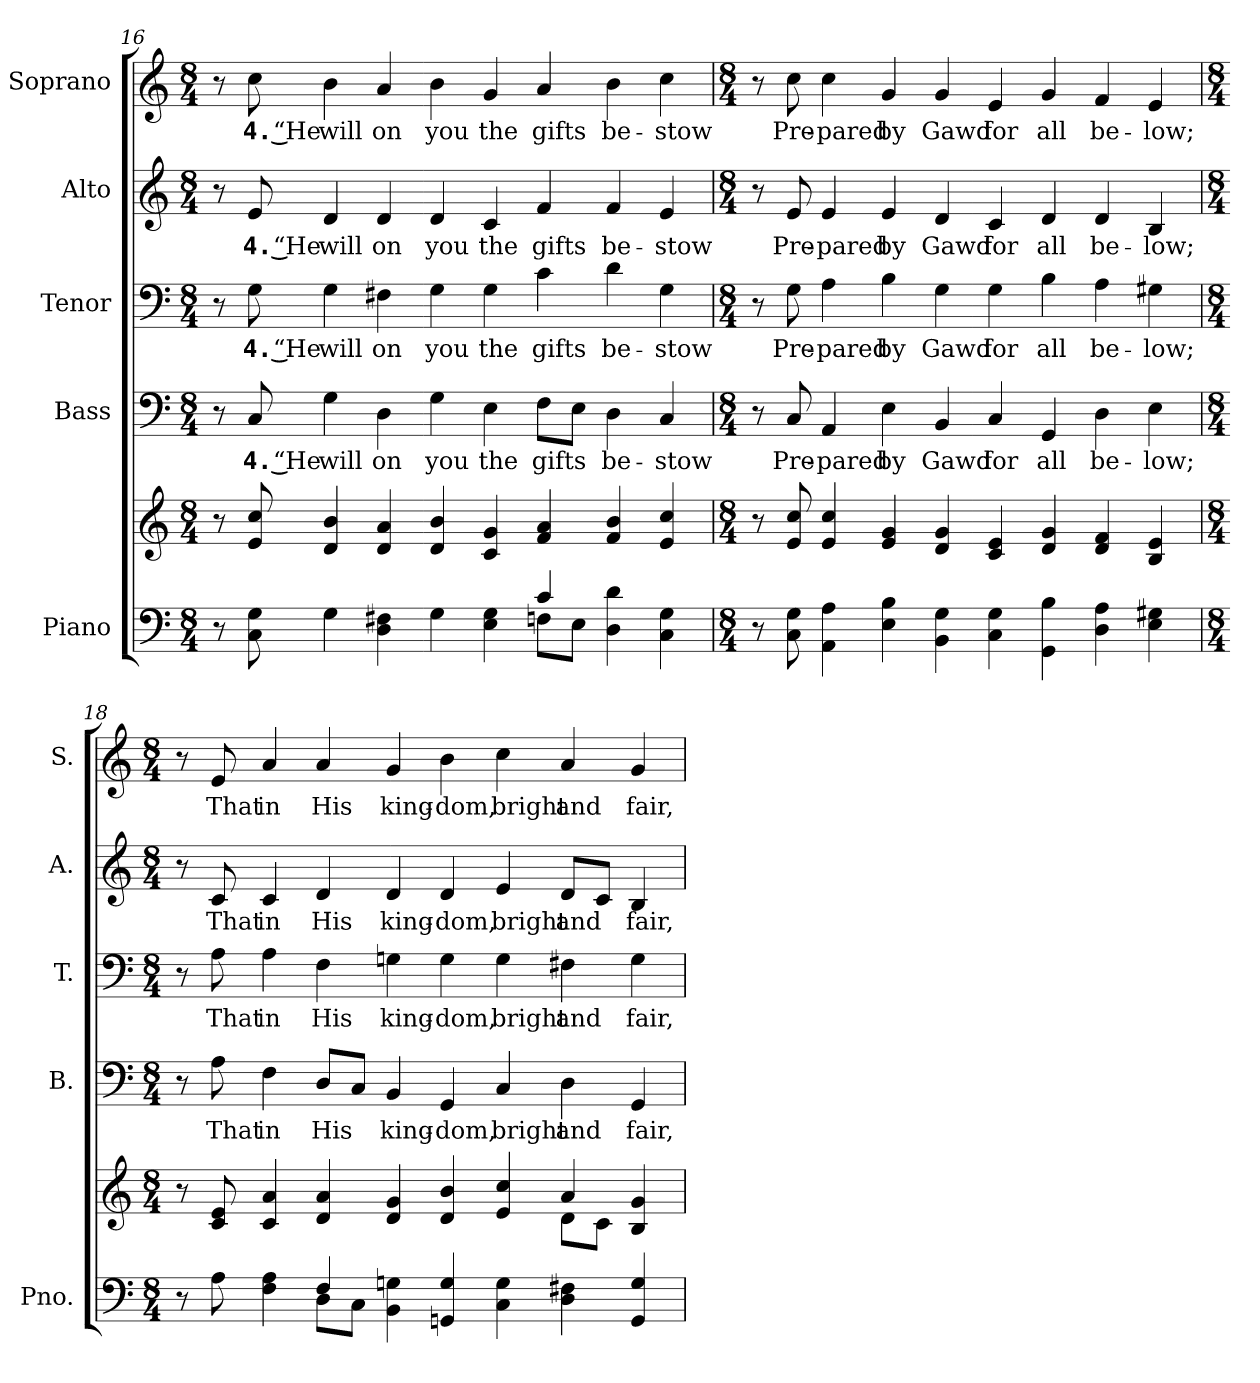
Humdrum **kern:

**kern	**kern	**kern	**text	**kern	**text	**kern	**text	**kern	**text
*part5	*part5	*part4	*part4	*part3	*part3	*part2	*part2	*part1	*part1
*staff6	*staff5	*staff4	*staff4	*staff3	*staff3	*staff2	*staff2	*staff1	*staff1
*I"Piano	*	*I"Bass	*	*I"Tenor	*	*I"Alto	*	*I"Soprano	*
*I'Pno.	*	*I'B.	*	*I'T.	*	*I'A.	*	*I'S.	*
!!LO:PB:g=z
*clefF4	*clefG2	*clefF4	*	*clefF4	*	*clefG2	*	*clefG2	*
*k[]	*k[]	*k[]	*	*k[]	*	*k[]	*	*k[]	*
*C:	*C:	*C:	*	*C:	*	*C:	*	*C:	*
*M8/4	*M8/4	*M8/4	*	*M8/4	*	*M8/4	*	*M8/4	*
=16	=16	=16	=16	=16	=16	=16	=16	=16	=16
*^	*	*	*	*	*	*	*	*	*
8r	1ryy	8r	8r	.	8r	.	8r	.	8r	.
!	!	!	!	!LO:LY:b:color=#000000	!	!	!	!	!	!
!	!	!	!	!	!	!LO:LY:b:color=#000000	!	!	!	!
!	!	!	!	!	!	!	!	!LO:LY:b:color=#000000	!	!
!	!	!	!	!	!	!	!	!	!	!LO:LY:b:color=#000000
8Ci\ 8Gi	.	8ei/ 8cci	8Ci/	4. “He	8Gi\	4. “He	8ei/	4. “He	8cci\	4. “He
!	!	!	!	!LO:LY:b:color=#000000	!	!	!	!	!	!
!	!	!	!	!	!	!LO:LY:b:color=#000000	!	!	!	!
!	!	!	!	!	!	!	!	!LO:LY:b:color=#000000	!	!
!	!	!	!	!	!	!	!	!	!	!LO:LY:b:color=#000000
4Gi\	.	4di/ 4bi	4Gi\	will	4Gi\	will	4di/	will	4bi\	will
!	!	!	!	!LO:LY:b:color=#000000	!	!	!	!	!	!
!	!	!	!	!	!	!LO:LY:b:color=#000000	!	!	!	!
!	!	!	!	!	!	!	!	!LO:LY:b:color=#000000	!	!
!	!	!	!	!	!	!	!	!	!	!LO:LY:b:color=#000000
4Di\ 4F#Xi	.	4di/ 4ai	4Di\	on	4F#Xi\	on	4di/	on	4ai/	on
!	!	!	!	!LO:LY:b:color=#000000	!	!	!	!	!	!
!	!	!	!	!	!	!LO:LY:b:color=#000000	!	!	!	!
!	!	!	!	!	!	!	!	!LO:LY:b:color=#000000	!	!
!	!	!	!	!	!	!	!	!	!	!LO:LY:b:color=#000000
4Gi\	.	4di/ 4bi	4Gi\	you	4Gi\	you	4di/	you	4bi\	you
!	!	!	!	!LO:LY:b:color=#000000	!	!	!	!	!	!
!	!	!	!	!	!	!LO:LY:b:color=#000000	!	!	!	!
!	!	!	!	!	!	!	!	!LO:LY:b:color=#000000	!	!
!	!	!	!	!	!	!	!	!	!	!LO:LY:b:color=#000000
4Ei\ 4Gi	4ryy	4ci/ 4gi	4Ei\	the	4Gi\	the	4ci/	the	4gi/	the
!	!	!	!	!LO:LY:b:color=#000000	!	!	!	!	!	!
!	!	!	!	!	!	!LO:LY:b:color=#000000	!	!	!	!
!	!	!	!	!	!	!	!	!LO:LY:b:color=#000000	!	!
!	!	!	!	!	!	!	!	!	!	!LO:LY:b:color=#000000
4ci/	8Fni\L	4fi/ 4ai	8Fi\L	gifts	4ci\	gifts	4fi/	gifts	4ai/	gifts
.	8Ei\J	.	8Ei\J	.	.	.	.	.	.	.
!	!	!	!	!LO:LY:b:color=#000000	!	!	!	!	!	!
!	!	!	!	!	!	!LO:LY:b:color=#000000	!	!	!	!
!	!	!	!	!	!	!	!	!LO:LY:b:color=#000000	!	!
!	!	!	!	!	!	!	!	!	!	!LO:LY:b:color=#000000
4Di\ 4di	2ryy	4fi/ 4bi	4Di\	be-	4di\	be-	4fi/	be-	4bi\	be-
!	!	!	!	!LO:LY:b:color=#000000	!	!	!	!	!	!
!	!	!	!	!	!	!LO:LY:b:color=#000000	!	!	!	!
!	!	!	!	!	!	!	!	!LO:LY:b:color=#000000	!	!
!	!	!	!	!	!	!	!	!	!	!LO:LY:b:color=#000000
4Ci\ 4Gi	.	4ei/ 4cci	4Ci/	-stow	4Gi\	-stow	4ei/	-stow	4cci\	-stow
*v	*v	*	*	*	*	*	*	*	*	*
!!LO:PB:g=z
=17	=17	=17	=17	=17	=17	=17	=17	=17	=17
*M8/4	*M8/4	*M8/4	*	*M8/4	*	*M8/4	*	*M8/4	*
8r	8r	8r	.	8r	.	8r	.	8r	.
!	!	!	!LO:LY:b:color=#000000	!	!	!	!	!	!
!	!	!	!	!	!LO:LY:b:color=#000000	!	!	!	!
!	!	!	!	!	!	!	!LO:LY:b:color=#000000	!	!
!	!	!	!	!	!	!	!	!	!LO:LY:b:color=#000000
8Ci\ 8Gi	8ei/ 8cci	8Ci/	Pre-	8Gi\	Pre-	8ei/	Pre-	8cci\	Pre-
!	!	!	!LO:LY:b:color=#000000	!	!	!	!	!	!
!	!	!	!	!	!LO:LY:b:color=#000000	!	!	!	!
!	!	!	!	!	!	!	!LO:LY:b:color=#000000	!	!
!	!	!	!	!	!	!	!	!	!LO:LY:b:color=#000000
4AAi\ 4Ai	4ei/ 4cci	4AAi/	-pared	4Ai\	-pared	4ei/	-pared	4cci\	-pared
!	!	!	!LO:LY:b:color=#000000	!	!	!	!	!	!
!	!	!	!	!	!LO:LY:b:color=#000000	!	!	!	!
!	!	!	!	!	!	!	!LO:LY:b:color=#000000	!	!
!	!	!	!	!	!	!	!	!	!LO:LY:b:color=#000000
4Ei\ 4Bi	4ei/ 4gi	4Ei\	by	4Bi\	by	4ei/	by	4gi/	by
!	!	!	!LO:LY:b:color=#000000	!	!	!	!	!	!
!	!	!	!	!	!LO:LY:b:color=#000000	!	!	!	!
!	!	!	!	!	!	!	!LO:LY:b:color=#000000	!	!
!	!	!	!	!	!	!	!	!	!LO:LY:b:color=#000000
4BBi\ 4Gi	4di/ 4gi	4BBi/	Gawd	4Gi\	Gawd	4di/	Gawd	4gi/	Gawd
!	!	!	!LO:LY:b:color=#000000	!	!	!	!	!	!
!	!	!	!	!	!LO:LY:b:color=#000000	!	!	!	!
!	!	!	!	!	!	!	!LO:LY:b:color=#000000	!	!
!	!	!	!	!	!	!	!	!	!LO:LY:b:color=#000000
4Ci\ 4Gi	4ci/ 4ei	4Ci/	for	4Gi\	for	4ci/	for	4ei/	for
!	!	!	!LO:LY:b:color=#000000	!	!	!	!	!	!
!	!	!	!	!	!LO:LY:b:color=#000000	!	!	!	!
!	!	!	!	!	!	!	!LO:LY:b:color=#000000	!	!
!	!	!	!	!	!	!	!	!	!LO:LY:b:color=#000000
4GGi\ 4Bi	4di/ 4gi	4GGi/	all	4Bi\	all	4di/	all	4gi/	all
!	!	!	!LO:LY:b:color=#000000	!	!	!	!	!	!
!	!	!	!	!	!LO:LY:b:color=#000000	!	!	!	!
!	!	!	!	!	!	!	!LO:LY:b:color=#000000	!	!
!	!	!	!	!	!	!	!	!	!LO:LY:b:color=#000000
4Di\ 4Ai	4di/ 4fi	4Di\	be-	4Ai\	be-	4di/	be-	4fi/	be-
!	!	!	!LO:LY:b:color=#000000	!	!	!	!	!	!
!	!	!	!	!	!LO:LY:b:color=#000000	!	!	!	!
!	!	!	!	!	!	!	!LO:LY:b:color=#000000	!	!
!	!	!	!	!	!	!	!	!	!LO:LY:b:color=#000000
4Ei\ 4G#Xi	4Bi/ 4ei	4Ei\	-low;	4G#Xi\	-low;	4Bi/	-low;	4ei/	-low;
!!LO:PB:g=z
=18	=18	=18	=18	=18	=18	=18	=18	=18	=18
*M8/4	*M8/4	*M8/4	*	*M8/4	*	*M8/4	*	*M8/4	*
*^	*^	*	*	*	*	*	*	*	*
8r	2ryy	8r	1ryy	8r	.	8r	.	8r	.	8r	.
!	!	!	!	!	!LO:LY:b:color=#000000	!	!	!	!	!	!
!	!	!	!	!	!	!	!LO:LY:b:color=#000000	!	!	!	!
!	!	!	!	!	!	!	!	!	!LO:LY:b:color=#000000	!	!
!	!	!	!	!	!	!	!	!	!	!	!LO:LY:b:color=#000000
8Ai\	.	8ci/ 8ei	.	8Ai\	That	8Ai\	That	8ci/	That	8ei/	That
!	!	!	!	!	!LO:LY:b:color=#000000	!	!	!	!	!	!
!	!	!	!	!	!	!	!LO:LY:b:color=#000000	!	!	!	!
!	!	!	!	!	!	!	!	!	!LO:LY:b:color=#000000	!	!
!	!	!	!	!	!	!	!	!	!	!	!LO:LY:b:color=#000000
4Fi\ 4Ai	.	4ci/ 4ai	.	4Fi\	in	4Ai\	in	4ci/	in	4ai/	in
!	!	!	!	!	!LO:LY:b:color=#000000	!	!	!	!	!	!
!	!	!	!	!	!	!	!LO:LY:b:color=#000000	!	!	!	!
!	!	!	!	!	!	!	!	!	!LO:LY:b:color=#000000	!	!
!	!	!	!	!	!	!	!	!	!	!	!LO:LY:b:color=#000000
4Fi/	8Di\L	4di/ 4ai	.	8Di/L	His	4Fi\	His	4di/	His	4ai/	His
.	8Ci\J	.	.	8Ci/J	.	.	.	.	.	.	.
!	!	!	!	!	!LO:LY:b:color=#000000	!	!	!	!	!	!
!	!	!	!	!	!	!	!LO:LY:b:color=#000000	!	!	!	!
!	!	!	!	!	!	!	!	!	!LO:LY:b:color=#000000	!	!
!	!	!	!	!	!	!	!	!	!	!	!LO:LY:b:color=#000000
4BBi\ 4Gni	4ryy	4di/ 4gi	.	4BBi/	king-	4Gni\	king-	4di/	king-	4gi/	king-
!	!	!	!	!	!LO:LY:b:color=#000000	!	!	!	!	!	!
!	!	!	!	!	!	!	!LO:LY:b:color=#000000	!	!	!	!
!	!	!	!	!	!	!	!	!	!LO:LY:b:color=#000000	!	!
!	!	!	!	!	!	!	!	!	!	!	!LO:LY:b:color=#000000
4GGni/ 4Gi	1ryy	4di/ 4bi	2ryy	4GGi/	-dom,	4Gi\	-dom,	4di/	-dom,	4bi\	-dom,
!	!	!	!	!	!LO:LY:b:color=#000000	!	!	!	!	!	!
!	!	!	!	!	!	!	!LO:LY:b:color=#000000	!	!	!	!
!	!	!	!	!	!	!	!	!	!LO:LY:b:color=#000000	!	!
!	!	!	!	!	!	!	!	!	!	!	!LO:LY:b:color=#000000
4Ci\ 4Gi	.	4ei/ 4cci	.	4Ci/	bright	4Gi\	bright	4ei/	bright	4cci\	bright
!	!	!	!	!	!LO:LY:b:color=#000000	!	!	!	!	!	!
!	!	!	!	!	!	!	!LO:LY:b:color=#000000	!	!	!	!
!	!	!	!	!	!	!	!	!	!LO:LY:b:color=#000000	!	!
!	!	!	!	!	!	!	!	!	!	!	!LO:LY:b:color=#000000
4Di\ 4F#Xi	.	4ai/	8di\L	4Di\	and	4F#Xi\	and	8di/L	and	4ai/	and
.	.	.	8ci\J	.	.	.	.	8ci/J	.	.	.
!	!	!	!	!	!LO:LY:b:color=#000000	!	!	!	!	!	!
!	!	!	!	!	!	!	!LO:LY:b:color=#000000	!	!	!	!
!	!	!	!	!	!	!	!	!	!LO:LY:b:color=#000000	!	!
!	!	!	!	!	!	!	!	!	!	!	!LO:LY:b:color=#000000
4GGi/ 4Gi	.	4Bi/ 4gi	4ryy	4GGi/	fair,	4Gi\	fair,	4Bi/	fair,	4gi/	fair,
*v	*v	*	*	*	*	*	*	*	*	*	*
*	*v	*v	*	*	*	*	*	*	*	*
=	=	=	=	=	=	=	=	=	=
*-	*-	*-	*-	*-	*-	*-	*-	*-	*-
